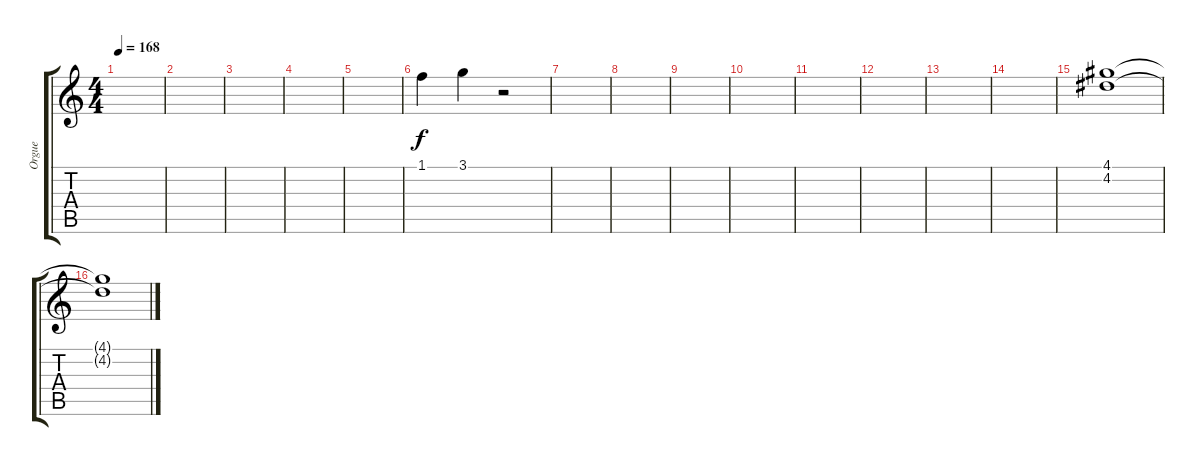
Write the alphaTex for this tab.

\track ("Orgue" "Orgue") {instrument rockorgan}
\staff {score tabs}
\tuning (E5 B4 G4 D4 A3 E3) {hide}
\ts (4 4)
\tempo 168
\clef g2
\ks c
|
|
|
|
|
1.1.4 3.1.4 r.2 |
|
|
|
|
|
|
|
|
(4.1 4.2).1 |
(4.1{t} 4.2{t}).1
